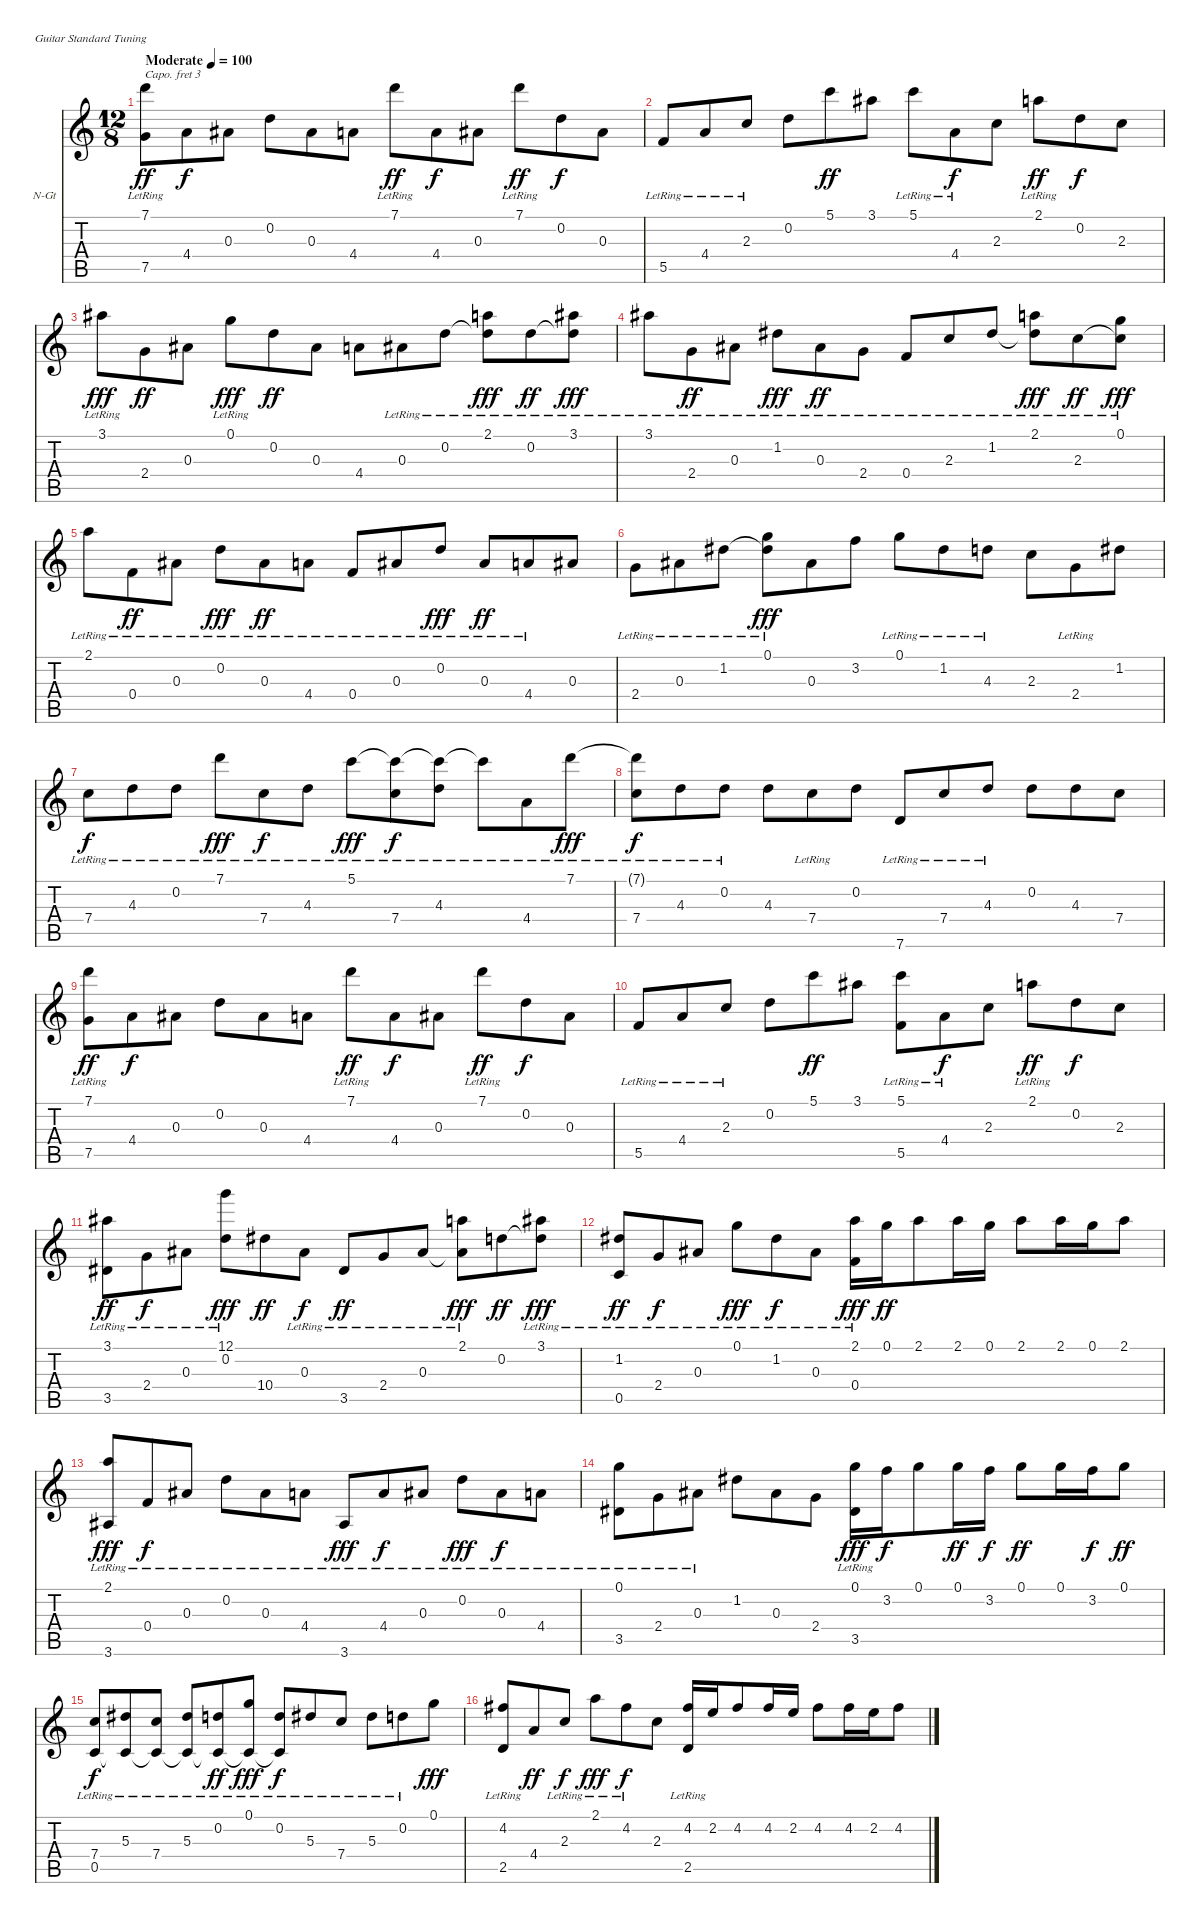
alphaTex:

\bracketExtendMode nobrackets
\firstSystemTrackNameOrientation horizontal
\otherSystemsTrackNameOrientation horizontal
\track ("Äîðîæêà 1" "N-Gt") {instrument acousticguitarnylon}
\staff {score tabs}
\capo 3
\tuning (E4 B3 G3 D3 A2 E2)
\ts (12 8)
\beaming (8 3 3 3 3)
\tempo (100 "Moderate")
\clef g2
\ks c
(7.1 7.5{lr}).8{dy ff instrument acousticguitarnylon} 4.4.8{dy f} 0.3.8 0.2.8 0.3.8 4.4.8 7.1{lr}.8{dy ff} 4.4.8{dy f} 0.3.8 7.1{lr}.8{dy ff} 0.2.8{dy f} 0.3.8 |
5.5{lr}.8 4.4{lr}.8 2.3{lr}.8 0.2.8 5.1.8{dy ff} 3.1.8 5.1{lr}.8 4.4{lr}.8{dy f} 2.3.8 2.1{lr}.8{dy ff} 0.2.8{dy f} 2.3.8 |
3.1{lr}.8{dy fff} 2.4.8{dy ff} 0.3.8 0.1{lr}.8{dy fff} 0.2.8{dy ff} 0.3.8 4.4.8 0.3{lr}.8 0.2{lr}.8 (2.1{lr} 0.2{lr t}).8{dy fff} 0.2{lr}.8{dy ff} (3.1{lr} 0.2{lr t}).8{dy fff} |
3.1{lr}.8 2.4{lr}.8{dy ff} 0.3{lr}.8 1.2{lr}.8{dy fff} 0.3{lr}.8{dy ff} 2.4{lr}.8 0.4{lr}.8 2.3{lr}.8 1.2{lr}.8 (2.1{lr} 1.2{lr t}).8{dy fff} 2.3{lr}.8{dy ff} (0.1{lr} 2.3{lr t}).8{dy fff} |
2.1{lr}.8 0.4{lr}.8{dy ff} 0.3{lr}.8 0.2{lr}.8{dy fff} 0.3{lr}.8{dy ff} 4.4{lr}.8 0.4{lr}.8 0.3{lr}.8 0.2{lr}.8{dy fff} 0.3{lr}.8{dy ff} 4.4{lr}.8 0.3.8 |
2.4{lr}.8 0.3{lr}.8 1.2{lr}.8 (0.1 1.2{lr t}).8{dy fff} 0.3.8 3.2.8 0.1{lr}.8 1.2{lr}.8 4.3{lr}.8 2.3.8 2.4{lr}.8 1.2.8 |
7.4{lr}.8{dy f} 4.3{lr}.8 0.2{lr}.8 7.1{lr}.8{dy fff} 7.4{lr}.8{dy f} 4.3{lr}.8 5.1{lr}.8{dy fff} (7.4{lr} 5.1{lr t}).8{dy f} (4.3{lr} 5.1{lr t}).8 5.1{lr t}.8 4.4{lr}.8 7.1{lr}.8{dy fff} |
(7.1{lr t} 7.4{lr}).8{dy f} 4.3{lr}.8 0.2{lr}.8 4.3.8 7.4{lr}.8 0.2.8 7.6{lr}.8 7.4{lr}.8 4.3{lr}.8 0.2.8 4.3.8 7.4.8 |
(7.1{lr} 7.5{lr}).8{dy ff} 4.4.8{dy f} 0.3.8 0.2.8 0.3.8 4.4.8 7.1{lr}.8{dy ff} 4.4.8{dy f} 0.3.8 7.1{lr}.8{dy ff} 0.2.8{dy f} 0.3.8 |
5.5{lr}.8 4.4{lr}.8 2.3{lr}.8 0.2.8 5.1.8{dy ff} 3.1.8 (5.1{lr} 5.5{lr}).8 4.4{lr}.8{dy f} 2.3.8 2.1{lr}.8{dy ff} 0.2.8{dy f} 2.3.8 |
(3.1 3.5{lr}).8{dy ff} 2.4{lr}.8{dy f} 0.3{lr}.8 (12.1{lr} 0.2).8{dy fff} 10.4.8{dy ff} 0.3{lr}.8{dy f} 3.5{lr}.8{dy ff} 2.4{lr}.8 0.3{lr}.8 (2.1{lr} 0.3{lr t}).8{dy fff} 0.2.8{dy ff} (3.1{lr} 0.2{t}).8{dy fff} |
(1.2 0.5{lr}).8{dy ff} 2.4{lr}.8{dy f} 0.3{lr}.8 0.1{lr}.8{dy fff} 1.2{lr}.8{dy f} 0.3{lr}.8 (2.1 0.4{lr}).16{dy fff} 0.1.16{dy ff} 2.1.8 2.1.16 0.1.16 2.1.8 2.1.16 0.1.16 2.1.8 |
(2.1 3.6{lr}).8{dy fff} 0.4{lr}.8{dy f} 0.3{lr}.8 0.2{lr}.8 0.3{lr}.8 4.4{lr}.8 3.6{lr}.8{dy fff} 4.4{lr}.8{dy f} 0.3{lr}.8 0.2{lr}.8{dy fff} 0.3{lr}.8{dy f} 4.4{lr}.8 |
(0.1 3.5{lr}).8 2.4{lr}.8 0.3{lr}.8 1.2.8 0.3.8 2.4.8 (0.1 3.5{lr}).16{dy fff} 3.2.16{dy f} 0.1.8 0.1.16{dy ff} 3.2.16{dy f} 0.1.8{dy ff} 0.1.16 3.2.16{dy f} 0.1.8{dy ff} |
(7.4 0.5{lr}).8{dy f} (5.3{lr} 0.5{lr t}).8 (7.4{lr} 0.5{lr t}).8 (5.3{lr} 0.5{lr t}).8 (0.2{lr} 0.5{lr t}).8{dy ff} (0.1 0.5{lr t}).8{dy fff} (0.2{lr} 0.5{lr t}).8{dy f} 5.3{lr}.8 7.4{lr}.8 5.3{lr}.8 0.2{lr}.8 0.1.8{dy fff} |
(4.2{lr} 2.5{lr}).8 4.4.8{dy ff} 2.3{lr}.8{dy f} 2.1{lr}.8{dy fff} 4.2{lr}.8{dy f} 2.3.8 (4.2 2.5{lr}).16 2.2.16 4.2.8 4.2.16 2.2.16 4.2.8 4.2.16 2.2.16 4.2.8
